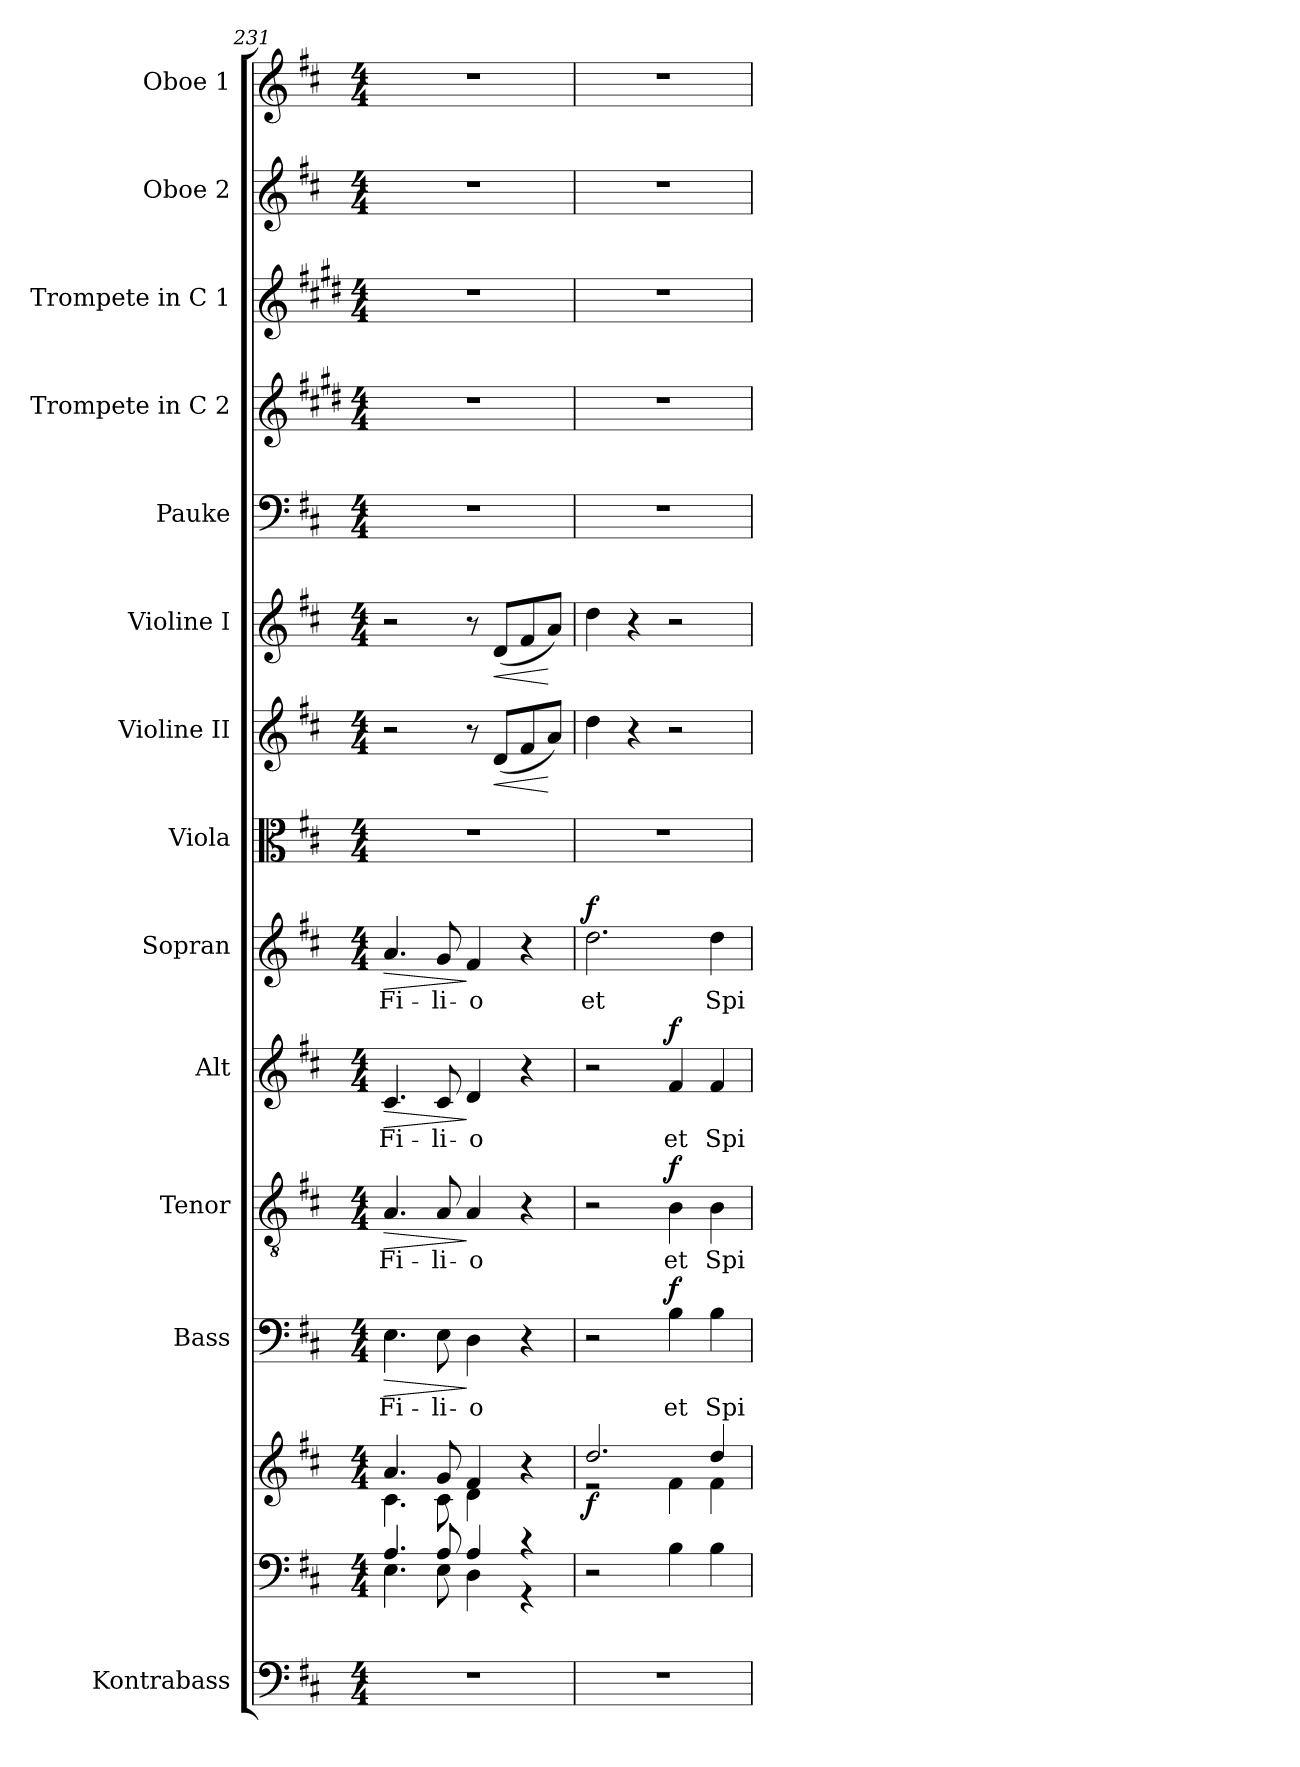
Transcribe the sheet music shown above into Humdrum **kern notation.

**kern	**kern	**kern	**dynam	**kern	**text	**dynam	**kern	**text	**dynam	**kern	**text	**dynam	**kern	**text	**dynam	**kern	**kern	**dynam	**kern	**dynam	**kern	**kern	**kern	**kern	**kern
*part14	*part13	*part13	*part13	*part12	*part12	*part12	*part11	*part11	*part11	*part10	*part10	*part10	*part9	*part9	*part9	*part8	*part7	*part7	*part6	*part6	*part5	*part4	*part3	*part2	*part1
*staff15	*staff14	*staff13	*staff13/14	*staff12	*staff12	*staff12	*staff11	*staff11	*staff11	*staff10	*staff10	*staff10	*staff9	*staff9	*staff9	*staff8	*staff7	*staff7	*staff6	*staff6	*staff5	*staff4	*staff3	*staff2	*staff1
*I"Kontrabass	*	*	*	*I"Bass	*	*	*I"Tenor	*	*	*I"Alt	*	*	*I"Sopran	*	*	*I"Viola	*I"Violine II	*	*I"Violine I	*	*I"Pauke	*I"Trompete in C 2	*I"Trompete in C 1	*I"Oboe 2	*I"Oboe 1
*I'Kb.	*	*	*	*I'B	*	*	*I'T	*	*	*I'A	*	*	*I'S	*	*	*I'Vla.	*I'Vl. II	*	*I'Vl. I	*	*I'Pk.	*	*	*I'Ob. 2	*I'Ob. 1
*clefF4	*clefF4	*clefG2	*	*clefF4	*	*	*clefGv2	*	*	*clefG2	*	*	*clefG2	*	*	*clefC3	*clefG2	*	*clefG2	*	*clefF4	*clefG2	*clefG2	*clefG2	*clefG2
*ITrd7c12	*	*	*	*	*	*	*	*	*	*	*	*	*	*	*	*	*	*	*	*	*	*ITrd1c2	*ITrd1c2	*	*
*k[f#c#]	*k[f#c#]	*k[f#c#]	*	*k[f#c#]	*	*	*k[f#c#]	*	*	*k[f#c#]	*	*	*k[f#c#]	*	*	*k[f#c#]	*k[f#c#]	*	*k[f#c#]	*	*k[f#c#]	*k[f#c#]	*k[f#c#]	*k[f#c#]	*k[f#c#]
*D:	*D:	*D:	*	*D:	*	*	*D:	*	*	*D:	*	*	*D:	*	*	*D:	*D:	*	*D:	*	*D:	*D:	*D:	*D:	*D:
*M4/4	*M4/4	*M4/4	*	*M4/4	*	*	*M4/4	*	*	*M4/4	*	*	*M4/4	*	*	*M4/4	*M4/4	*	*M4/4	*	*M4/4	*M4/4	*M4/4	*M4/4	*M4/4
=231	=231	=231	=231	=231	=231	=231	=231	=231	=231	=231	=231	=231	=231	=231	=231	=231	=231	=231	=231	=231	=231	=231	=231	=231	=231
*	*^	*^	*	*	*	*	*	*	*	*	*	*	*	*	*	*	*	*	*	*	*	*	*	*	*
!	!	!	!	!	!	!	!LO:LY:b	!LO:HP:b	!	!LO:LY:b	!LO:HP:b	!	!LO:LY:b	!LO:HP:b	!	!LO:LY:b	!LO:HP:b	!	!	!	!	!	!	!	!	!	!
1r	4.A/	4.E\	4.a/	4.c#\	.	4.E\	Fi-	>	4.A/	Fi-	>	4.c#/	Fi-	>	4.a/	Fi-	>	1r	2r	.	2r	.	1r	1r	1r	1r	1r
!	!	!	!	!	!	!	!LO:LY:b	!	!	!LO:LY:b	!	!	!LO:LY:b	!	!	!LO:LY:b	!	!	!	!	!	!	!	!	!	!	!
.	8A/	8E\	8g/	8c#\	.	8E\	-li-	.	8A/	-li-	.	8c#/	-li-	.	8g/	-li-	.	.	.	.	.	.	.	.	.	.	.
!	!	!	!	!	!	!	!LO:LY:b	!	!	!LO:LY:b	!	!	!LO:LY:b	!	!	!LO:LY:b	!	!	!	!	!	!	!	!	!	!	!
.	4A/	4D\	4f#/	4d\	.	4D\	-o	]	4A/	-o	]	4d/	-o	]	4f#/	-o	]	.	8r	.	8r	.	.	.	.	.	.
!	!	!	!	!	!	!	!	!	!	!	!	!	!	!	!	!	!	!	!	!LO:HP:b	!	!LO:HP:b	!	!	!	!	!
.	.	.	.	.	.	.	.	.	.	.	.	.	.	.	.	.	.	.	(<8d/L	<	(<8d/L	<	.	.	.	.	.
.	4r	4r	4r	4ryy	.	4r	.	.	4r	.	.	4r	.	.	4r	.	.	.	8f#/	.	8f#/	.	.	.	.	.	.
.	.	.	.	.	.	.	.	.	.	.	.	.	.	.	.	.	.	.	8a/J)	[	8a/J)	[	.	.	.	.	.
*	*v	*v	*	*	*	*	*	*	*	*	*	*	*	*	*	*	*	*	*	*	*	*	*	*	*	*	*
=232	=232	=232	=232	=232	=232	=232	=232	=232	=232	=232	=232	=232	=232	=232	=232	=232	=232	=232	=232	=232	=232	=232	=232	=232	=232	=232
!	!	!	!	!LO:DY:b	!	!	!	!	!	!	!	!	!	!	!LO:LY:b	!LO:DY:a	!	!	!	!	!	!	!	!	!	!
1r	2r	2.dd/	2re	f	2r	.	.	2r	.	.	2r	.	.	2.dd\	et	f	1r	4dd\	.	4dd\	.	1r	1r	1r	1r	1r
.	.	.	.	.	.	.	.	.	.	.	.	.	.	.	.	.	.	4r	.	4r	.	.	.	.	.	.
!	!	!	!	!	!	!LO:LY:b	!LO:DY:a	!	!LO:LY:b	!LO:DY:a	!	!LO:LY:b	!LO:DY:a	!	!	!	!	!	!	!	!	!	!	!	!	!
.	4B\	.	4f#\	.	4B\	et	f	4B\	et	f	4f#/	et	f	.	.	.	.	2r	.	2r	.	.	.	.	.	.
!	!	!	!	!	!	!LO:LY:b	!	!	!LO:LY:b	!	!	!LO:LY:b	!	!	!LO:LY:b	!	!	!	!	!	!	!	!	!	!	!
.	4B\	4dd/	4f#\	.	4B\	Spi-	.	4B\	Spi-	.	4f#/	Spi-	.	4dd\	Spi-	.	.	.	.	.	.	.	.	.	.	.
*	*	*v	*v	*	*	*	*	*	*	*	*	*	*	*	*	*	*	*	*	*	*	*	*	*	*	*
=	=	=	=	=	=	=	=	=	=	=	=	=	=	=	=	=	=	=	=	=	=	=	=	=	=
*-	*-	*-	*-	*-	*-	*-	*-	*-	*-	*-	*-	*-	*-	*-	*-	*-	*-	*-	*-	*-	*-	*-	*-	*-	*-
